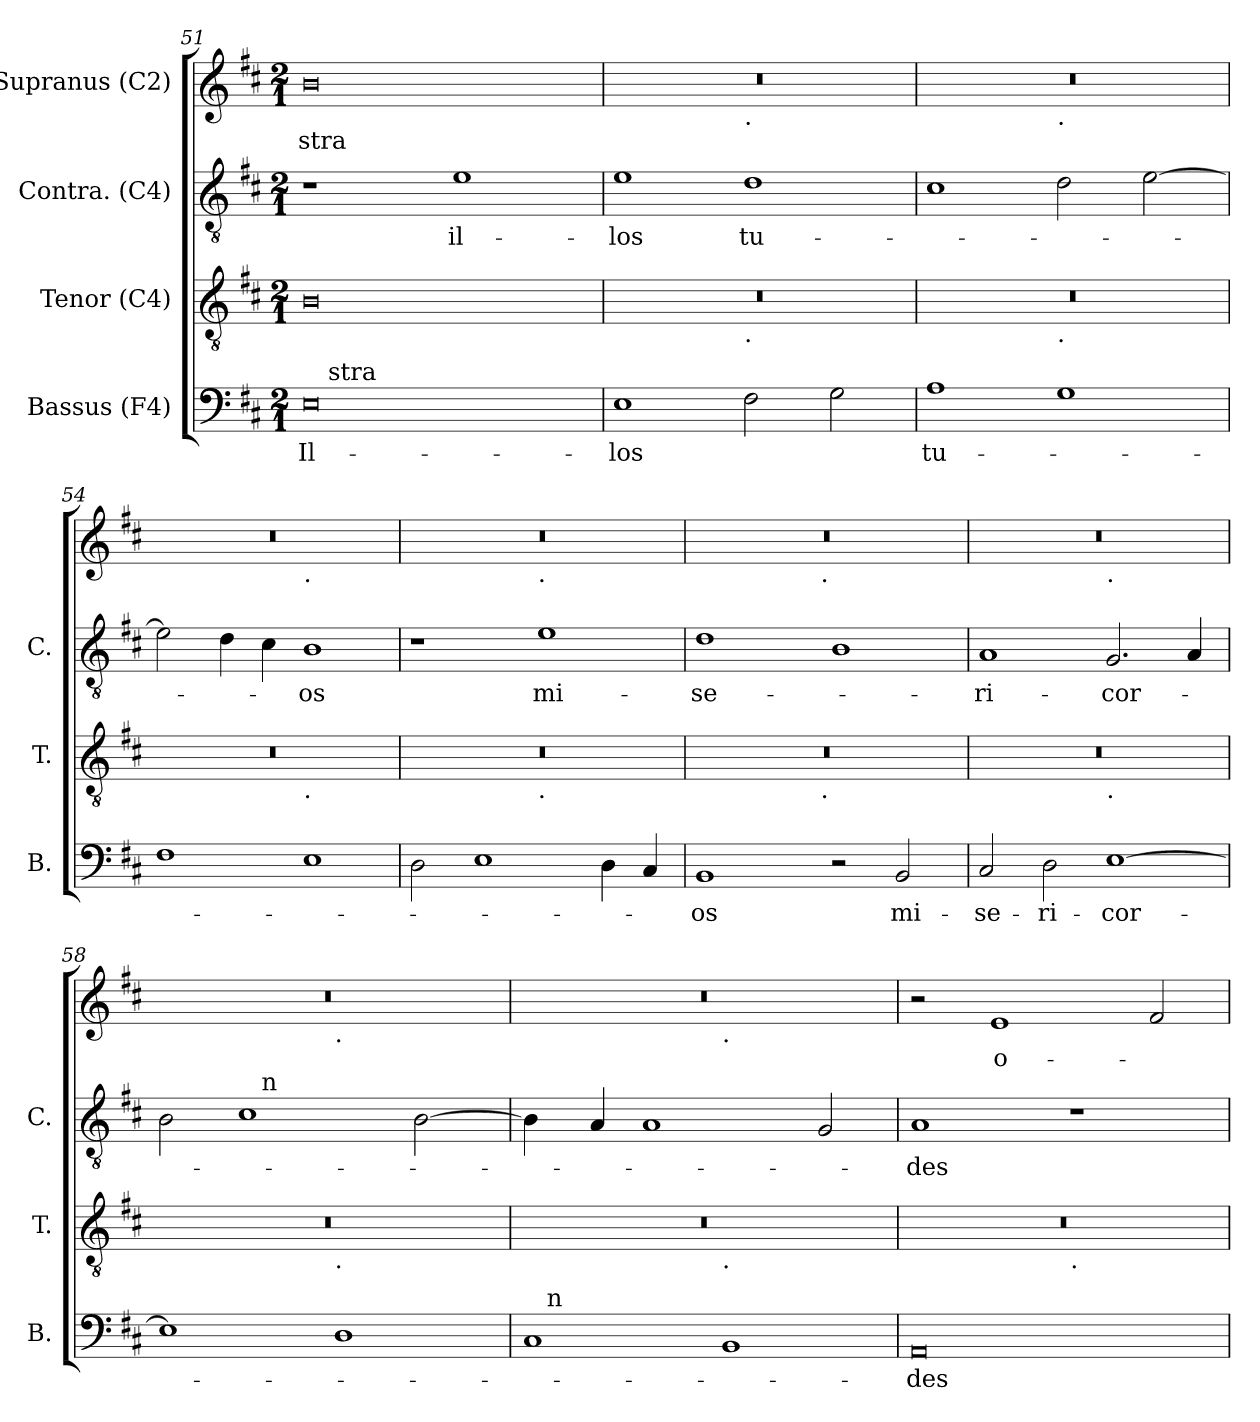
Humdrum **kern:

**kern	**text	**kern	**kern	**text	**kern	**text
*part4	*part4	*part3	*part2	*part2	*part1	*part1
*staff4	*staff4	*staff3	*staff2	*staff2	*staff1	*staff1
*I"Bassus (F4)	*	*I"Tenor (C4)	*I"Contra. (C4)	*	*I"Supranus (C2)	*
*I'B.	*	*I'T.	*I'C.	*	*	*
*clefF4	*	*clefGv2	*clefGv2	*	*clefG2	*
*k[f#c#]	*	*k[f#c#]	*k[f#c#]	*	*k[f#c#]	*
*D:	*	*D:	*D:	*	*D:	*
*M2/1	*	*M2/1	*M2/1	*	*M2/1	*
=51	=51	=51	=51	=51	=51	=51
!	!LO:LY:b:rj	!	!	!	!	!LO:LY:b
*^	*	*	*	*	*	*
0E	16ryy	Il-	0B	1r	.	0b	-stra
!	!LO:TX:a:t=stra	!	!	!	!	!	!
.	1ryy	.	.	.	.	.	.
!	!	!	!	!	!LO:LY:b:rj	!	!
.	.	.	.	1e	il-	.	.
.	2...ryy	.	.	.	.	.	.
!!LO:LB:g=z
=52	=52	=52	=52	=52	=52	=52	=52
!	!	!LO:LY:b	!	!	!LO:LY:b	!	!
*v	*v	*	*^	*	*	*^	*
1E	-los	0r	1ryy	1e	-los	0r	1ryy	.
!	!	!	!	!	!	!	!LO:TX:b:t=.	!
!	!	!	!LO:TX:b:t=.	!	!	!	!	!
!	!	!	!	!	!LO:LY:b	!	!	!
2F#\	.	.	1ryy	1d	tu-	.	1ryy	.
2G\	.	.	.	.	.	.	.	.
=53	=53	=53	=53	=53	=53	=53	=53	=53
!	!LO:LY:b	!	!	!	!	!	!	!
1A	tu-	0r	1ryy	1c#	.	0r	1ryy	.
!	!	!	!	!	!	!	!LO:TX:b:t=.	!
!	!	!	!LO:TX:b:t=.	!	!	!	!	!
1G	.	.	1ryy	2d\	.	.	1ryy	.
.	.	.	.	[>2e\	.	.	.	.
=54	=54	=54	=54	=54	=54	=54	=54	=54
1F#	.	0r	1ryy	2e\]	.	0r	1ryy	.
.	.	.	.	4d\	.	.	.	.
.	.	.	.	4c#\	.	.	.	.
!	!	!	!	!	!	!	!LO:TX:b:t=.	!
!	!	!	!LO:TX:b:t=.	!	!	!	!	!
!	!	!	!	!	!LO:LY:b	!	!	!
1E	.	.	1ryy	1B	-os	.	1ryy	.
=55	=55	=55	=55	=55	=55	=55	=55	=55
2D\	.	0r	1ryy	1r	.	0r	1ryy	.
1E	.	.	.	.	.	.	.	.
!	!	!	!	!	!	!	!LO:TX:b:t=.	!
!	!	!	!LO:TX:b:t=.	!	!	!	!	!
!	!	!	!	!	!LO:LY:b	!	!	!
.	.	.	1ryy	1e	mi-	.	1ryy	.
4D\	.	.	.	.	.	.	.	.
4C#/	.	.	.	.	.	.	.	.
=56	=56	=56	=56	=56	=56	=56	=56	=56
!	!LO:LY:b	!	!	!	!LO:LY:b	!	!	!
1BB	-os	0r	2ryy	1d	-se-	0r	2ryy	.
.	.	.	4...ryy	.	.	.	4...ryy	.
!	!	!	!	!	!	!	!LO:TX:b:t=.	!
!	!	!	!LO:TX:b:t=.	!	!	!	!	!
.	.	.	1ryy	.	.	.	1ryy	.
2r	.	.	.	1B	.	.	.	.
!	!LO:LY:b	!	!	!	!	!	!	!
2BB/	mi-	.	.	.	.	.	.	.
.	.	.	32ryy	.	.	.	32ryy	.
!!LO:LB:g=z	!!
=57	=57	=57	=57	=57	=57	=57	=57	=57
!	!LO:LY:b	!	!	!	!LO:LY:b:rj	!	!	!
2C#/	-se-	0r	1ryy	1A	-ri-	0r	1ryy	.
!	!LO:LY:b	!	!	!	!	!	!	!
2D\	-ri-	.	.	.	.	.	.	.
!	!	!	!	!	!	!	!LO:TX:b:t=.	!
!	!	!	!LO:TX:b:t=.	!	!	!	!	!
!	!LO:LY:b	!	!	!	!LO:LY:b	!	!	!
[>1E	-cor-	.	1ryy	2.G/	-cor-	.	1ryy	.
.	.	.	.	4A/	.	.	.	.
=58	=58	=58	=58	=58	=58	=58	=58	=58
*	*	*	*	*^	*	*	*	*
1E]	.	0r	1ryy	2B\	2ryy	.	0r	1ryy	.
.	.	.	.	1c#	16ryy	.	.	.	.
!	!	!	!	!	!LO:TX:a:t=n	!	!	!	!
.	.	.	.	.	1ryy	.	.	.	.
!	!	!	!	!	!	!	!	!LO:TX:b:t=.	!
!	!	!	!LO:TX:b:t=.	!	!	!	!	!	!
1D	.	.	1ryy	.	.	.	.	1ryy	.
.	.	.	.	[>2B\	.	.	.	.	.
.	.	.	.	.	4..ryy	.	.	.	.
*	*	*	*	*v	*v	*	*	*	*
=59	=59	=59	=59	=59	=59	=59	=59	=59
*^	*	*	*	*	*	*	*	*
1C#	16ryy	.	0r	1ryy	4B\]	.	0r	1ryy	.
!	!LO:TX:a:t=n	!	!	!	!	!	!	!	!
.	1ryy	.	.	.	.	.	.	.	.
.	.	.	.	.	4A/	.	.	.	.
.	.	.	.	.	1A	.	.	.	.
!	!	!	!	!	!	!	!	!LO:TX:b:t=.	!
!	!	!	!	!LO:TX:b:t=.	!	!	!	!	!
1BB	.	.	.	1ryy	.	.	.	1ryy	.
.	2...ryy	.	.	.	.	.	.	.	.
.	.	.	.	.	2G/	.	.	.	.
=60	=60	=60	=60	=60	=60	=60	=60	=60	=60
!	!	!LO:LY:b:rj	!	!	!	!LO:LY:b	!	!	!
*v	*v	*	*	*	*	*	*v	*v	*
0AA	-des	0r	1ryy	1A	-des	2r	.
!	!	!	!	!	!	!	!LO:LY:b:rj
.	.	.	.	.	.	1e	o-
!	!	!	!LO:TX:b:t=.	!	!	!	!
.	.	.	1ryy	1r	.	.	.
.	.	.	.	.	.	2f#/	.
*	*	*v	*v	*	*	*	*
=	=	=	=	=	=	=
*-	*-	*-	*-	*-	*-	*-
